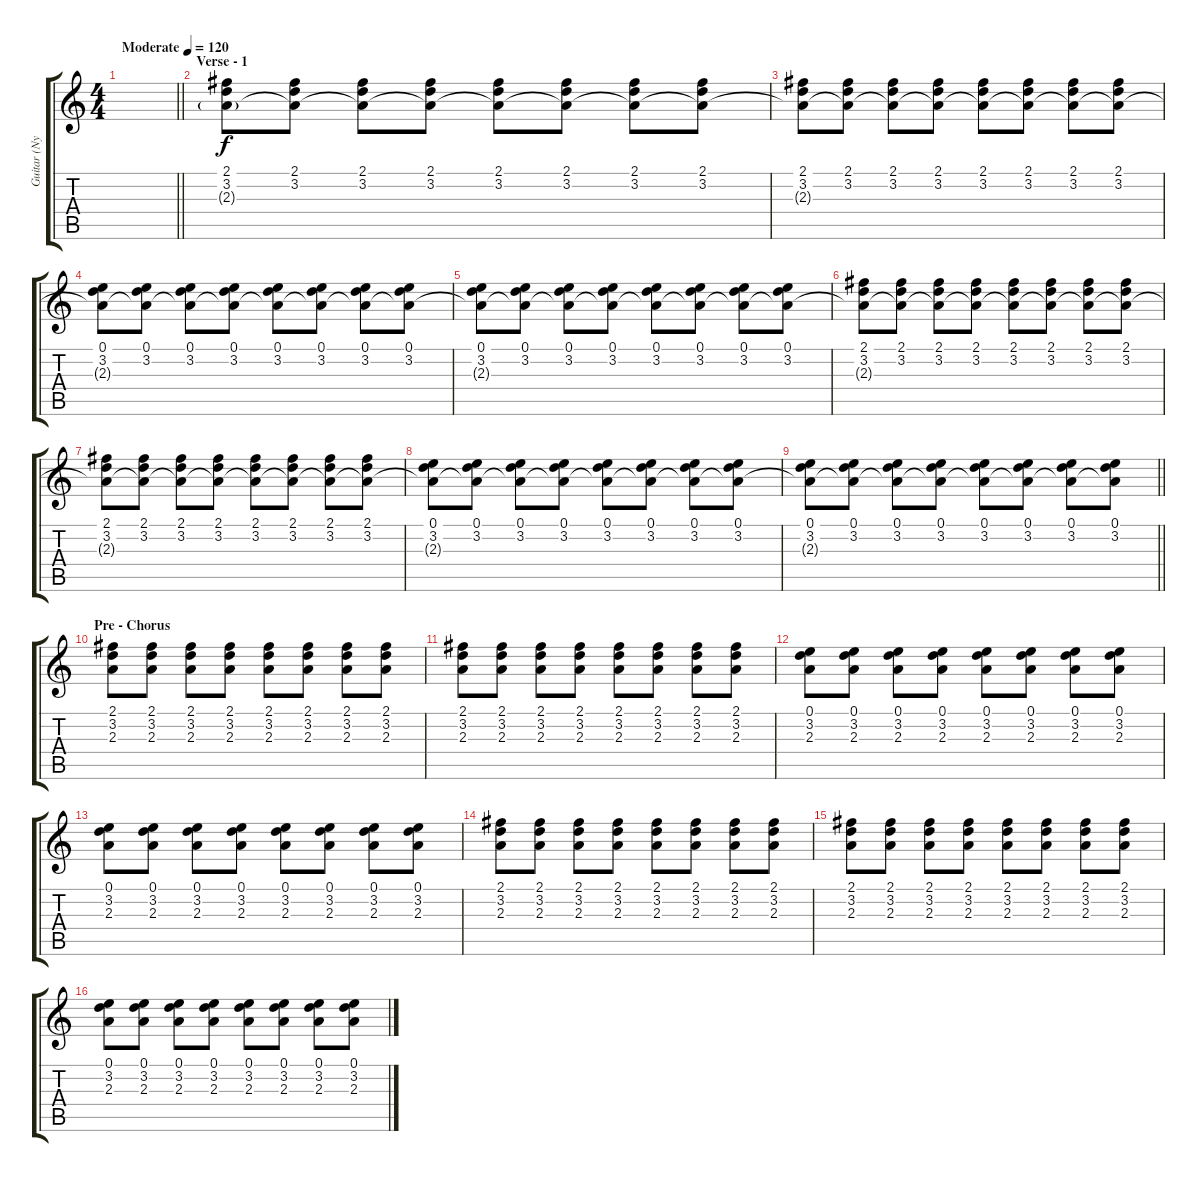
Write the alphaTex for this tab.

\track ("Guitar (Nylon)" "Guitar (Ny") {instrument acousticguitarnylon}
\staff {score tabs}
\tuning (E4 B3 G3 D3 A2 E2) {hide}
\ts (4 4)
\tempo (120 "Moderate")
\clef g2
\barLineRight lightlight
\ks c
|
\section ("" "Verse - 1")
(2.1 3.2 2.3{g}).8 (2.1 3.2 2.3{t}).8{dy f} (2.1 3.2 2.3{t}).8 (2.1 3.2 2.3{t}).8 (2.1 3.2 2.3{t}).8 (2.1 3.2 2.3{t}).8 (2.1 3.2 2.3{t}).8 (2.1 3.2 2.3{t}).8 |
(2.1 3.2 2.3{t}).8 (2.1 3.2 2.3{t}).8 (2.1 3.2 2.3{t}).8 (2.1 3.2 2.3{t}).8 (2.1 3.2 2.3{t}).8 (2.1 3.2 2.3{t}).8 (2.1 3.2 2.3{t}).8 (2.1 3.2 2.3{t}).8 |
(0.1 3.2 2.3{t}).8 (0.1 3.2 2.3{t}).8 (0.1 3.2 2.3{t}).8 (0.1 3.2 2.3{t}).8 (0.1 3.2 2.3{t}).8 (0.1 3.2 2.3{t}).8 (0.1 3.2 2.3{t}).8 (0.1 3.2 2.3{t}).8 |
(0.1 3.2 2.3{t}).8 (0.1 3.2 2.3{t}).8 (0.1 3.2 2.3{t}).8 (0.1 3.2 2.3{t}).8 (0.1 3.2 2.3{t}).8 (0.1 3.2 2.3{t}).8 (0.1 3.2 2.3{t}).8 (0.1 3.2 2.3{t}).8 |
(2.1 3.2 2.3{t}).8 (2.1 3.2 2.3{t}).8 (2.1 3.2 2.3{t}).8 (2.1 3.2 2.3{t}).8 (2.1 3.2 2.3{t}).8 (2.1 3.2 2.3{t}).8 (2.1 3.2 2.3{t}).8 (2.1 3.2 2.3{t}).8 |
(2.1 3.2 2.3{t}).8 (2.1 3.2 2.3{t}).8 (2.1 3.2 2.3{t}).8 (2.1 3.2 2.3{t}).8 (2.1 3.2 2.3{t}).8 (2.1 3.2 2.3{t}).8 (2.1 3.2 2.3{t}).8 (2.1 3.2 2.3{t}).8 |
(0.1 3.2 2.3{t}).8 (0.1 3.2 2.3{t}).8 (0.1 3.2 2.3{t}).8 (0.1 3.2 2.3{t}).8 (0.1 3.2 2.3{t}).8 (0.1 3.2 2.3{t}).8 (0.1 3.2 2.3{t}).8 (0.1 3.2 2.3{t}).8 |
\barLineRight lightlight
(0.1 3.2 2.3{t}).8 (0.1 3.2 2.3{t}).8 (0.1 3.2 2.3{t}).8 (0.1 3.2 2.3{t}).8 (0.1 3.2 2.3{t}).8 (0.1 3.2 2.3{t}).8 (0.1 3.2 2.3{t}).8 (0.1 3.2 2.3{t}).8 |
\section ("" "Pre - Chorus")
(2.1 3.2 2.3).8 (2.1 3.2 2.3).8 (2.1 3.2 2.3).8 (2.1 3.2 2.3).8 (2.1 3.2 2.3).8 (2.1 3.2 2.3).8 (2.1 3.2 2.3).8 (2.1 3.2 2.3).8 |
(2.1 3.2 2.3).8 (2.1 3.2 2.3).8 (2.1 3.2 2.3).8 (2.1 3.2 2.3).8 (2.1 3.2 2.3).8 (2.1 3.2 2.3).8 (2.1 3.2 2.3).8 (2.1 3.2 2.3).8 |
(0.1 3.2 2.3).8 (0.1 3.2 2.3).8 (0.1 3.2 2.3).8 (0.1 3.2 2.3).8 (0.1 3.2 2.3).8 (0.1 3.2 2.3).8 (0.1 3.2 2.3).8 (0.1 3.2 2.3).8 |
(0.1 3.2 2.3).8 (0.1 3.2 2.3).8 (0.1 3.2 2.3).8 (0.1 3.2 2.3).8 (0.1 3.2 2.3).8 (0.1 3.2 2.3).8 (0.1 3.2 2.3).8 (0.1 3.2 2.3).8 |
(2.1 3.2 2.3).8 (2.1 3.2 2.3).8 (2.1 3.2 2.3).8 (2.1 3.2 2.3).8 (2.1 3.2 2.3).8 (2.1 3.2 2.3).8 (2.1 3.2 2.3).8 (2.1 3.2 2.3).8 |
(2.1 3.2 2.3).8 (2.1 3.2 2.3).8 (2.1 3.2 2.3).8 (2.1 3.2 2.3).8 (2.1 3.2 2.3).8 (2.1 3.2 2.3).8 (2.1 3.2 2.3).8 (2.1 3.2 2.3).8 |
(0.1 3.2 2.3).8 (0.1 3.2 2.3).8 (0.1 3.2 2.3).8 (0.1 3.2 2.3).8 (0.1 3.2 2.3).8 (0.1 3.2 2.3).8 (0.1 3.2 2.3).8 (0.1 3.2 2.3).8
